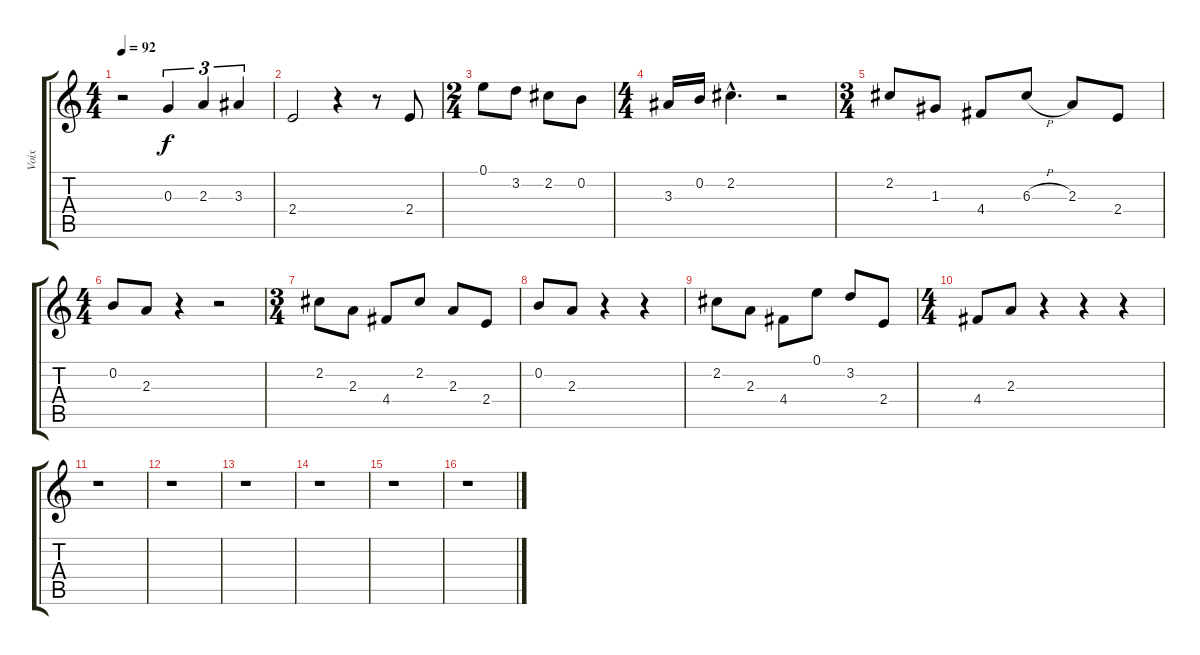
\track ("Voix" "Voix") {instrument contrabass}
\staff {score tabs}
\tuning (E4 B3 G3 D3 A2 E2) {hide}
\ts (4 4)
\tempo 92
\clef g2
\ks c
r.2{dy f} 0.3.4{tu (3 2)} 2.3.4{tu (3 2)} 3.3.4{tu (3 2)} |
2.4.2 r.4 r.8 2.4.8 |
\ts (2 4)
0.1.8 3.2.8 2.2.8 0.2.8 |
\ts (4 4)
3.3.16 0.2.16 2.2{hac}.4{d} r.2 |
\ts (3 4)
2.2.8 1.3.8 4.4.8 6.3{h}.8 2.3.8 2.4.8 |
\ts (4 4)
0.2.8 2.3.8 r.4 r.2 |
\ts (3 4)
2.2.8 2.3.8 4.4.8 2.2.8 2.3.8 2.4.8 |
0.2.8 2.3.8 r.4 r.4 |
2.2.8 2.3.8 4.4.8 0.1.8 3.2.8 2.4.8 |
\ts (4 4)
4.4.8 2.3.8 r.4 r.4 r.4 |
r.1 |
r.1 |
r.1 |
r.1 |
r.1 |
r.1
